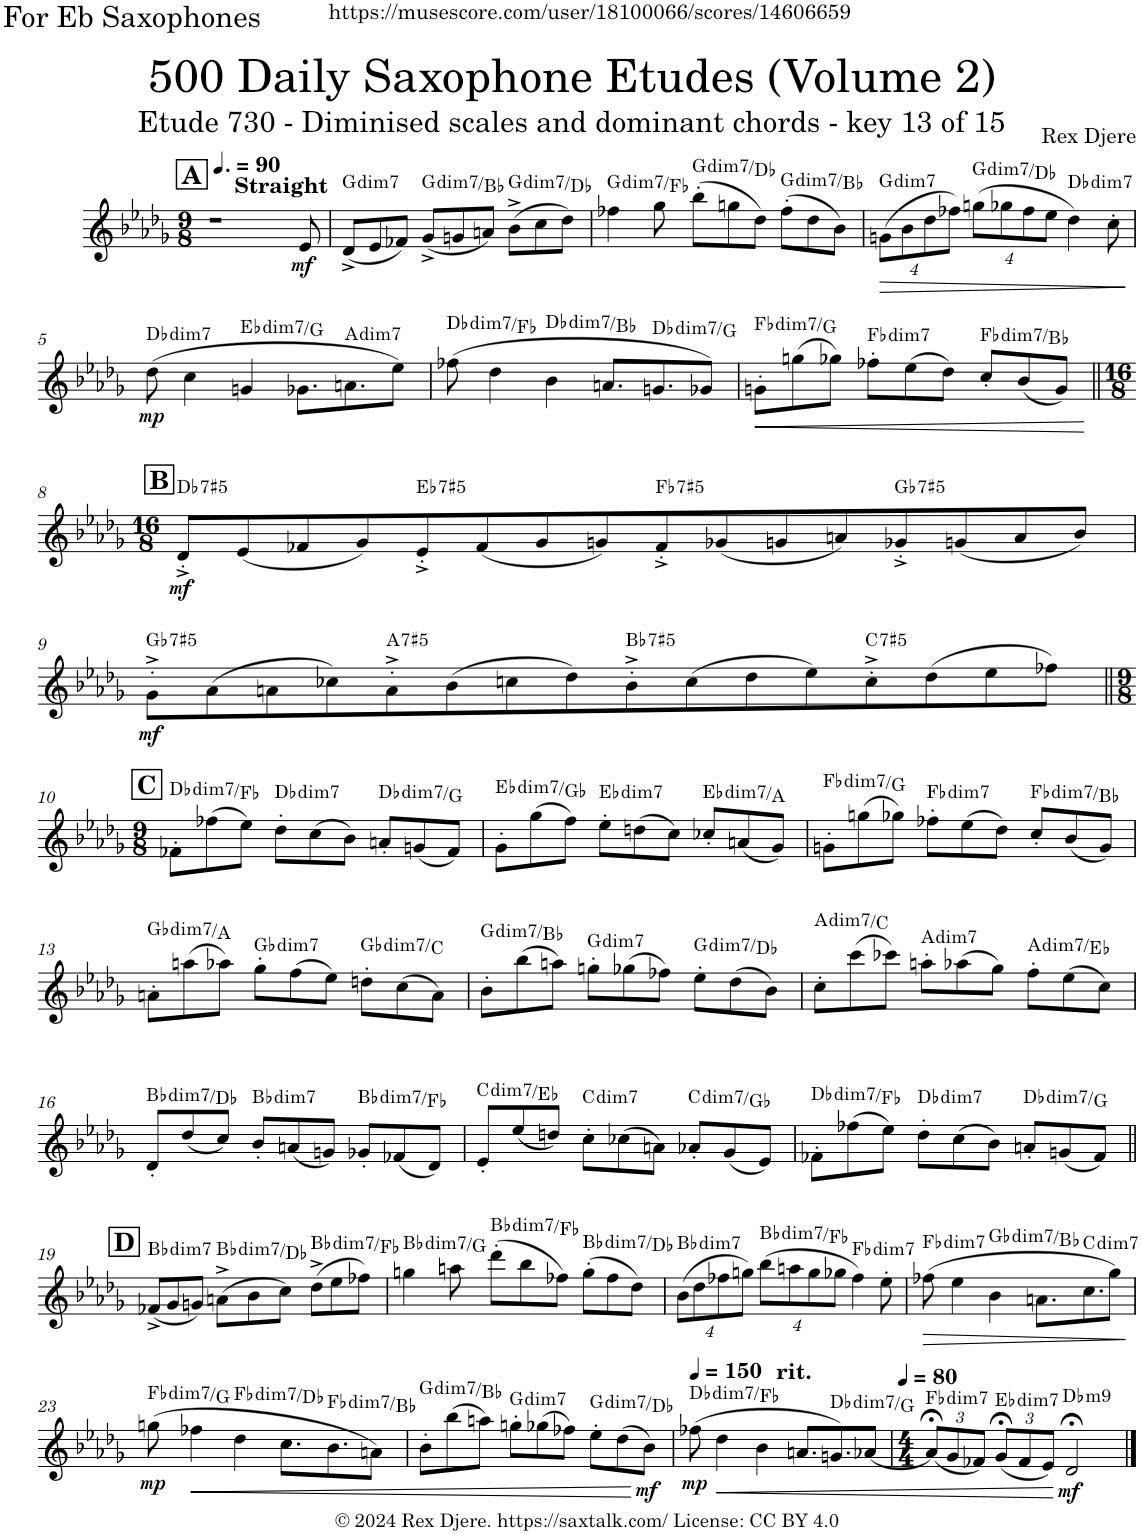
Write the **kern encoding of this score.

**kern	**dynam	**harte
*part1	*part1	*part1
*staff1	*staff1	*
*I"Alto Saxophone	*	*
*I'A. Sax.	*	*
*clefG2	*	*
*Trd5c9	*	*
*k[b-e-a-d-g-]	*	*
*M9/8	*	*
*MM135	*	*
!!LO:REH:place=s1:a:B:cj:fs=14:t=A
=1	=1	=1
1r	.	.
!LO:TX:a:B:t=Straight	!	!
!	!LO:DY:b	!
8e-/	mf	.
=2	=2	=2
!	!	!LO:H:kt=dim7
(8d-^/L	.	G:dim7
8e-/	.	.
8f-X/J)	.	.
!	!	!LO:H:kt=dim7
(8g-^/L	.	G:dim7/b3
8gn/	.	.
8an/J)	.	.
!	!	!LO:H:kt=dim7
(8b-^\L	.	G:dim7/b5
8cc\	.	.
8dd-\J)	.	.
=3	=3	=3
!	!	!LO:H:kt=dim7
4ff-X\	.	G:dim7/bb7
8gg-\	.	.
!	!	!LO:H:kt=dim7
(8bb-'\L	.	G:dim7/b5
8ggn\	.	.
8dd-\J)	.	.
!	!	!LO:H:kt=dim7
(8ff-'\L	.	G:dim7/b3
8dd-\	.	.
8b-\J)	.	.
=4	=4	=4
*Xbrackettup	*	*
!	!LO:HP:b	!LO:H:kt=dim7
(32%3gn\L	>	G:dim7
32%3b-\	.	.
32%3dd-\	.	.
32%3ff-X\J)	.	.
!	!	!LO:H:kt=dim7
(32%3ggn\L	.	G:dim7/b5
32%3gg-X\	.	.
32%3ff-\	.	.
32%3ee-\J	.	.
!	!	!LO:H:kt=dim7
4dd-\)	.	Db:dim7
8cc'\	.	.
.	]	.
!!LO:LB:g=z
=5	=5	=5
!	!LO:DY:b	!LO:H:kt=dim7
(8dd-\	mp	Db:dim7
4cc\	.	.
!	!	!LO:H:kt=dim7
4gn/	.	Eb:dim7/3
8.g-X\L	.	.
!	!	!LO:H:kt=dim7
8.an\	.	A:dim7
8ee-\J)	.	.
=6	=6	=6
!	!	!LO:H:kt=dim7
(8ff-X\	.	Db:dim7/b3
4dd-\	.	.
!	!	!LO:H:kt=dim7
4b-\	.	Db:dim7/6
8.an/L	.	.
!	!	!LO:H:kt=dim7
8.gn/	.	Db:dim7/#4
8g-X/J)	.	.
=7	=7	=7
!	!LO:HP:b	!LO:H:kt=dim7
8gn'\L	<	Fb:dim7/#2
(8ggn\	.	.
8gg-X\J)	.	.
!	!	!LO:H:kt=dim7
8ff-X'\L	.	Fb:dim7
(8ee-\	.	.
8dd-\J)	.	.
!	!	!LO:H:kt=dim7
8cc'/L	.	Fb:dim7/#4
(8b-/	.	.
8g/J)	.	.
.	[	.
!!LO:LB:g=z
!!LO:REH:place=s1:a:B:cj:fs=14:t=B
=8||	=8||	=8||
*M16/8	*	*
!	!LO:DY:b	!LO:H:kt=7
8d-'^/L	mf	Db:(3,#5,b7)
(8e-/	.	.
8f-X/	.	.
8g-/)	.	.
!	!	!LO:H:kt=7
8e-'^/	.	Eb:(3,#5,b7)
(8f-/	.	.
8g-/	.	.
8gn/)	.	.
!	!	!LO:H:kt=7
8f-'^/	.	Fb:(3,#5,b7)
(8g-X/	.	.
8gn/	.	.
8an/)	.	.
!	!	!LO:H:kt=7
8g-X'^/	.	Gb:(3,#5,b7)
(8gn/	.	.
8a/	.	.
8b-/J)	.	.
!!LO:LB:g=z
=9	=9	=9
!	!LO:DY:b	!LO:H:kt=7
8g-'^\L	mf	Gb:(3,#5,b7)
(8a-\	.	.
8an\	.	.
8cc-X\)	.	.
!	!	!LO:H:kt=7
8a'^\	.	A:(3,#5,b7)
(8b-\	.	.
8ccn\	.	.
8dd-\)	.	.
!	!	!LO:H:kt=7
8b-'^\	.	Bb:(3,#5,b7)
(8cc\	.	.
8dd-\	.	.
8ee-\)	.	.
!	!	!LO:H:kt=7
8cc'^\	.	C:(3,#5,b7)
(8dd-\	.	.
8ee-\	.	.
8ff-X\J)	.	.
!!LO:LB:g=z
!!LO:REH:place=s1:a:B:cj:fs=14:t=C
=10||	=10||	=10||
*M9/8	*	*
!	!	!LO:H:kt=dim7
8f-X'\L	.	Db:dim7/b3
(8ff-X\	.	.
8ee-\J)	.	.
!	!	!LO:H:kt=dim7
8dd-'\L	.	Db:dim7
(8cc\	.	.
8b-\J)	.	.
!	!	!LO:H:kt=dim7
8an'/L	.	Db:dim7/#4
(8gn/	.	.
8f-/J)	.	.
=11	=11	=11
!	!	!LO:H:kt=dim7
8g-'\L	.	Eb:dim7/b3
(8gg-\	.	.
8ff\J)	.	.
!	!	!LO:H:kt=dim7
8ee-'\L	.	Eb:dim7
(8ddn\	.	.
8cc\J)	.	.
!	!	!LO:H:kt=dim7
8cc-X'/L	.	Eb:dim7/#4
(8an/	.	.
8g-/J)	.	.
=12	=12	=12
!	!	!LO:H:kt=dim7
8gn'\L	.	Fb:dim7/#2
(8ggn\	.	.
8gg-X\J)	.	.
!	!	!LO:H:kt=dim7
8ff-X'\L	.	Fb:dim7
(8ee-\	.	.
8dd-\J)	.	.
!	!	!LO:H:kt=dim7
8cc'/L	.	Fb:dim7/#4
(8b-/	.	.
8g/J)	.	.
!!LO:LB:g=z
=13	=13	=13
!	!	!LO:H:kt=dim7
8an'\L	.	Gb:dim7/#2
(8aan\	.	.
8aa-X\J)	.	.
!	!	!LO:H:kt=dim7
8gg-'\L	.	Gb:dim7
(8ff\	.	.
8ee-\J)	.	.
!	!	!LO:H:kt=dim7
8ddn'\L	.	Gb:dim7/#4
(8cc\	.	.
8a\J)	.	.
=14	=14	=14
!	!	!LO:H:kt=dim7
8b-'\L	.	G:dim7/b3
(8bb-\	.	.
8aan\J)	.	.
!	!	!LO:H:kt=dim7
8ggn'\L	.	G:dim7
(8gg-X\	.	.
8ff-X\J)	.	.
!	!	!LO:H:kt=dim7
8ee-'\L	.	G:dim7/b5
(8dd-\	.	.
8b-\J)	.	.
=15	=15	=15
!	!	!LO:H:kt=dim7
8cc'\L	.	A:dim7/b3
(8ccc\	.	.
8ccc-X\J)	.	.
!	!	!LO:H:kt=dim7
8aan'\L	.	A:dim7
(8aa-X\	.	.
8gg-\J)	.	.
!	!	!LO:H:kt=dim7
8ff'\L	.	A:dim7/b5
(8ee-\	.	.
8cc\J)	.	.
!!LO:LB:g=z
=16	=16	=16
!	!	!LO:H:kt=dim7
8d-'/L	.	Bb:dim7/b3
(8dd-/	.	.
8cc/J)	.	.
!	!	!LO:H:kt=dim7
8b-'/L	.	Bb:dim7
(8an/	.	.
8gn/J)	.	.
!	!	!LO:H:kt=dim7
8g-X'/L	.	Bb:dim7/b5
(8f-X/	.	.
8d-/J)	.	.
=17	=17	=17
!	!	!LO:H:kt=dim7
8e-'/L	.	C:dim7/b3
(8ee-/	.	.
8ddn/J)	.	.
!	!	!LO:H:kt=dim7
8cc'\L	.	C:dim7
(8cc-X\	.	.
8an\J)	.	.
!	!	!LO:H:kt=dim7
8a-X'/L	.	C:dim7/b5
(8g-/	.	.
8e-/J)	.	.
=18	=18	=18
!	!	!LO:H:kt=dim7
8f-X'\L	.	Db:dim7/b3
(8ff-X\	.	.
8ee-\J)	.	.
!	!	!LO:H:kt=dim7
8dd-'\L	.	Db:dim7
(8cc\	.	.
8b-\J)	.	.
!	!	!LO:H:kt=dim7
8an'/L	.	Db:dim7/#4
(8gn/	.	.
8f-/J)	.	.
!!LO:LB:g=z
!!LO:REH:place=s1:a:B:cj:fs=14:t=D
=19||	=19||	=19||
!	!	!LO:H:kt=dim7
(8f-X^/L	.	Bb:dim7
8g-/	.	.
8gn/J)	.	.
!	!	!LO:H:kt=dim7
(8an^\L	.	Bb:dim7/b3
8b-\	.	.
8cc\J)	.	.
!	!	!LO:H:kt=dim7
(8dd-^\L	.	Bb:dim7/b5
8ee-\	.	.
8ff-X\J)	.	.
=20	=20	=20
!	!	!LO:H:kt=dim7
4ggn\	.	Bb:dim7/6
8aan\	.	.
!	!	!LO:H:kt=dim7
(8ddd-'\L	.	Bb:dim7/b5
8bb-\	.	.
8ff-X\J)	.	.
!	!	!LO:H:kt=dim7
(8gg'\L	.	Bb:dim7/b3
8ff-\	.	.
8dd-\J)	.	.
=21	=21	=21
!	!	!LO:H:kt=dim7
(32%3b-\L	.	Bb:dim7
32%3dd-\	.	.
32%3ff-X\	.	.
32%3ggn\J)	.	.
!	!	!LO:H:kt=dim7
(32%3bb-\L	.	Bb:dim7/b5
32%3aan\	.	.
32%3gg\	.	.
32%3gg-X\J	.	.
!	!	!LO:H:kt=dim7
4ff-\)	.	Fb:dim7
8ee-'\	.	.
=22	=22	=22
!	!LO:HP:b	!LO:H:kt=dim7
(8ff-X\	>	Fb:dim7
4ee-\	.	.
!	!	!LO:H:kt=dim7
4b-\	.	Gb:dim7/3
8.an\L	.	.
!	!	!LO:H:kt=dim7
8.cc\	.	C:dim7
8gg-\J)	.	.
.	]	.
!!LO:LB:g=z
=23	=23	=23
!	!LO:DY:b	!LO:H:kt=dim7
(8ggn\	mp	Fb:dim7/#2
!	!LO:HP:b	!
4ff-X\	<	.
!	!	!LO:H:kt=dim7
4dd-\	.	Fb:dim7/6
8.cc\L	.	.
!	!	!LO:H:kt=dim7
8.b-\	.	Fb:dim7/#4
8an\J)	.	.
=24	=24	=24
!	!	!LO:H:kt=dim7
8b-'\L	.	G:dim7/b3
(8bb-\	.	.
8aan\J)	.	.
!	!	!LO:H:kt=dim7
8ggn'\L	.	G:dim7
(8gg-X\	.	.
8ff-X\J)	.	.
!	!	!LO:H:kt=dim7
8ee-'\L	.	G:dim7/b5
(8dd-\	.	.
!	!LO:DY:n=1:b	!
8b-\J)	[ mf	.
=25	=25	=25
*MM150	*	*
!	!LO:DY:b	!LO:H:kt=dim7
(8ff-X\	mp	Db:dim7/b3
!	!LO:HP:b	!
4dd-\	<	.
!LO:TX:a:t=rit.	!	!
4b-\	.	.
8.an/L	.	.
!	!	!LO:H:kt=dim7
8.gn/)	.	Db:dim7/#4
[8a-X/J	.	.
=26	=26	=26
*M4/4	*	*
*MM80	*	*
!	!	!LO:H:kt=dim7
(12a-;</L]	.	Fb:dim7
12g-/	.	.
12f-X/J)	.	.
!	!	!LO:H:kt=dim7
(12g-;</L	.	Eb:dim7
12f-/	.	.
12e-/J)	.	.
!	!LO:DY:n=1:b	!LO:H:kt=m9
2d-;</	[ mf	Db:min9
==	==	==
*-	*-	*-
